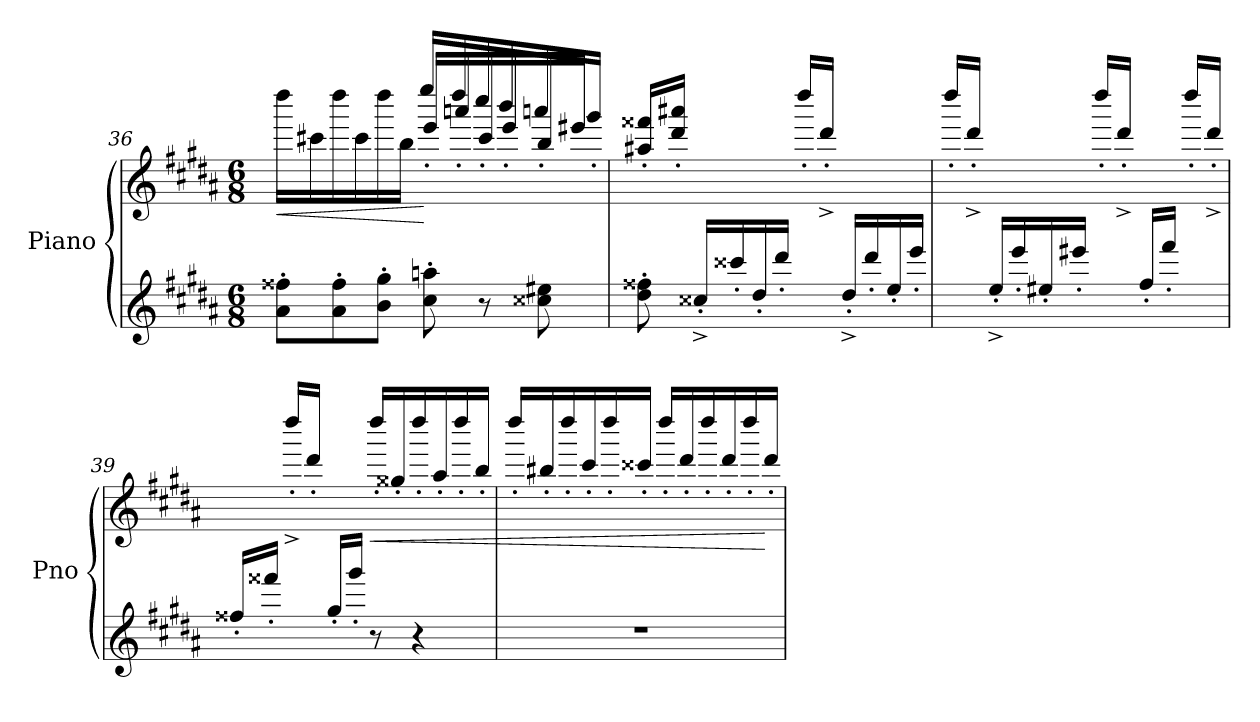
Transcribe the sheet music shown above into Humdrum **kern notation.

**kern	**kern	**dynam
*part1	*part1	*part1
*staff2	*staff1	*staff1/2
*I"Piano	*	*
*I'Pno	*	*
*clefG2	*clefG2	*
*k[f#c#g#d#a#]	*k[f#c#g#d#a#]	*
*M6/8	*M6/8	*
=36	=36	=36
!	!	!LO:HP:b
*	*^	*
8a#\' 8ff##X\'L	16dddd#\LL	4.ryy	<
.	16ccc#X\	.	.
8a#\' 8ff##\'	16dddd#\	.	.
.	16ccc#\	.	.
8b\' 8gg#\'J	16dddd#\	.	.
.	16bb\JJ	.	.
8cc#\' 8aan\'	16eee/LL	16eeee'/LL	[
.	16aaan/	16dddd#'/	.
8r	16ccc#/	16cccc#'/	.
.	16eee/	16bbb'/	.
8cc##X\ 8ee#X\	16bb/	16aaan'/	.
.	16eee#X/JJ	16ggg#'/JJ	.
*	*v	*v	*
!!LO:PB:g=z
=37	=37	=37
8dd#\' 8ff##X\'	16aa#X/' 16fff##X/'LL	.
.	16ddd#/' 16aaa#X/'JJ	.
16cc##X'^/LL	8ryy	.
16ccc##X'/	.	.
16dd#'/	8ryy	.
16ddd#'/JJ	.	.
8ryy	16dddd#'/LL	.
.	16ddd#'^/JJ	.
16dd#'^/LL	8ryy	.
16ddd#'/	.	.
16ee'/	8ryy	.
16eee'/JJ	.	.
=38	=38	=38
8ryy	16dddd#'/LL	.
.	16ddd#'^/JJ	.
16ee'^/LL	8ryy	.
16eee'/	.	.
16ee#X'/	8ryy	.
16eee#X'/JJ	.	.
8ryy	16dddd#'/LL	.
.	16ddd#'^/JJ	.
16ff#'/LL	8ryy	.
16fff#'/JJ	.	.
8ryy	16dddd#'/LL	.
.	16ddd#'^/JJ	.
=39	=39	=39
16ff##X'/LL	8ryy	.
16fff##X'/JJ	.	.
8ryy	16dddd#'^/LL	.
.	16ddd#'/JJ	.
16gg#'/LL	8ryy	.
16ggg#'/JJ	.	.
!	!	!LO:HP:b
8r	16dddd#'/LL	<
.	16gg##X'/	.
4r	16dddd#'/	.
.	16aa#'/	.
.	16dddd#'/	.
.	16bb'/JJ	.
!!LO:PB:g=z
=40	=40	=40
2.r	16dddd#'/LL	.
.	16bb#X'/	.
.	16dddd#'/	.
.	16ccc#'/	.
.	16dddd#'/	.
.	16ccc##X'/JJ	.
.	16dddd#'/LL	.
.	16ddd#'/	.
.	16dddd#'/	.
.	16ddd#'/	.
.	16dddd#'/	.
.	16ddd#'/JJ	[
=	=	=
*-	*-	*-
